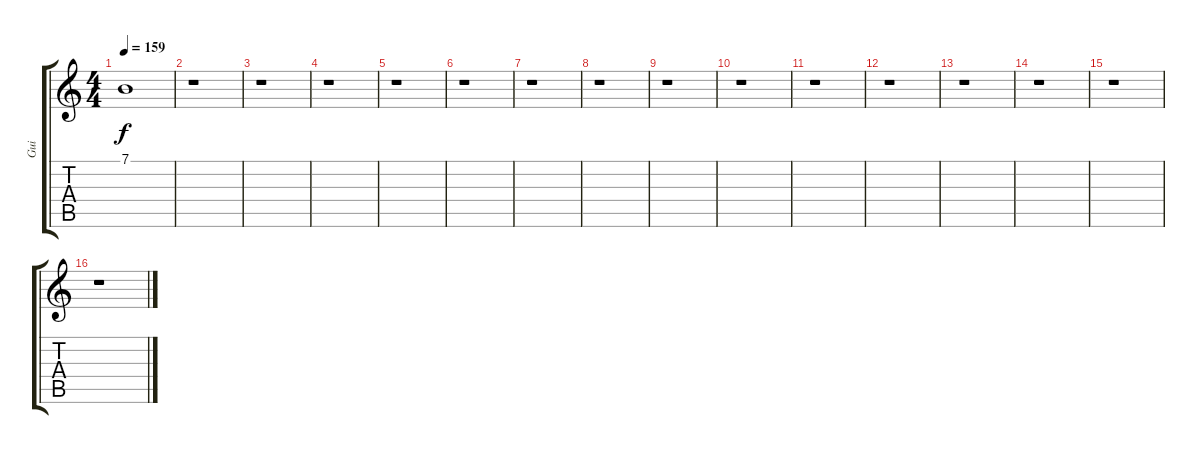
\track ("Gui" "Gui") {instrument altosax}
\staff {score tabs}
\tuning (E4 B3 G3 D3 A2 E2) {hide}
\ts (4 4)
\tempo 159
\clef g2
\ks c
7.1{t}.1{dy f} |
r.1 |
r.1 |
r.1 |
r.1 |
r.1 |
r.1 |
r.1 |
r.1 |
r.1 |
r.1 |
r.1 |
r.1 |
r.1 |
r.1 |
r.1
